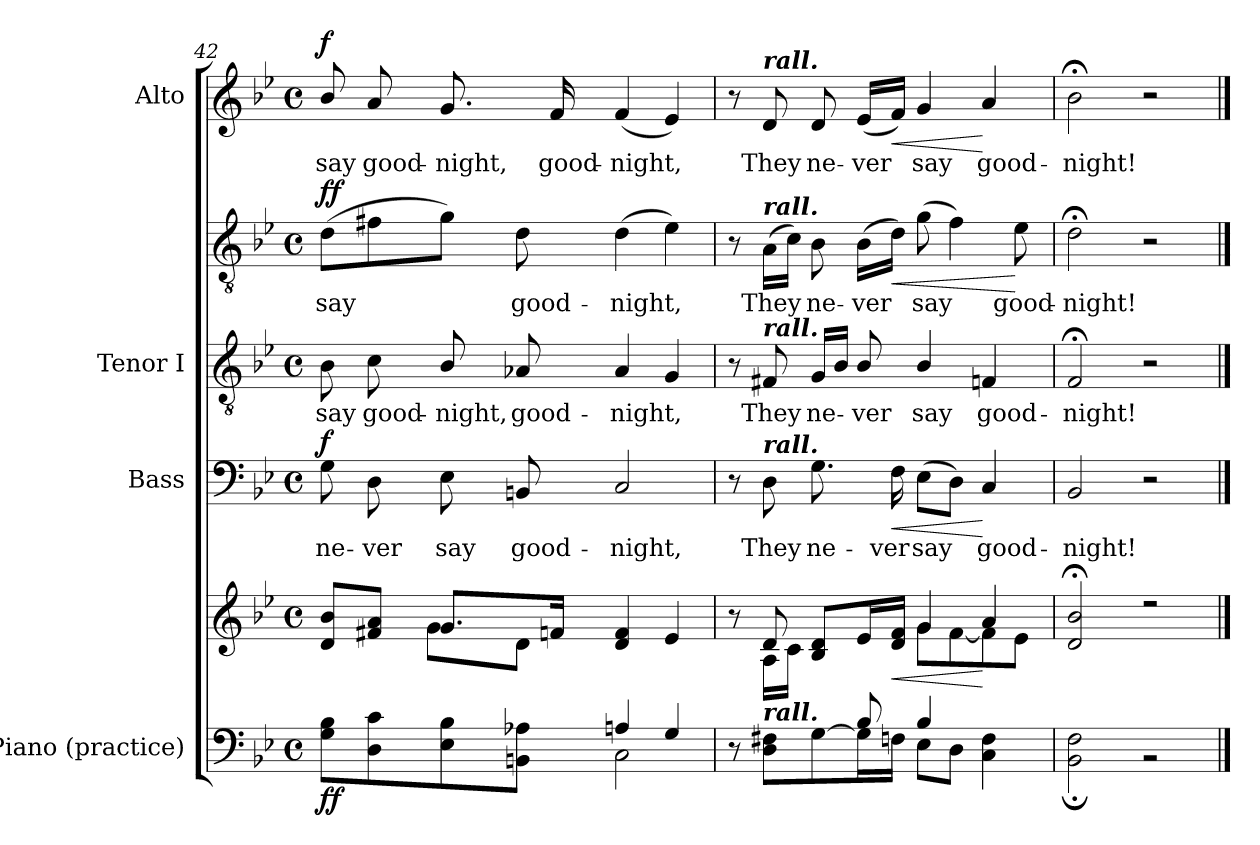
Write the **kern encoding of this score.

**kern	**kern	**dynam	**kern	**text	**dynam	**kern	**text	**kern	**text	**dynam	**kern	**text	**dynam
*part4	*part4	*part4	*part3	*part3	*part3	*part2	*part2	*part2	*part2	*part2	*part1	*part1	*part1
*staff6	*staff5	*staff5/6	*staff4	*staff4	*staff4	*staff3	*staff3	*staff2	*staff2	*staff2/3	*staff1	*staff1	*staff1
*I"Piano (practice)	*	*	*I"Bass	*	*	*I"Tenor I	*	*	*	*	*I"Alto	*	*
*	*	*	*I'B	*	*	*I'T	*	*	*	*	*I'A	*	*
!!LO:LB:g=z
*clefF4	*clefG2	*	*clefF4	*	*	*clefGv2	*	*clefGv2	*	*	*clefG2	*	*
*k[b-e-]	*k[b-e-]	*	*k[b-e-]	*	*	*k[b-e-]	*	*k[b-e-]	*	*	*k[b-e-]	*	*
*B-:	*B-:	*	*B-:	*	*	*B-:	*	*B-:	*	*	*B-:	*	*
*M4/4	*M4/4	*	*M4/4	*	*	*M4/4	*	*M4/4	*	*	*M4/4	*	*
*met(c)	*met(c)	*	*met(c)	*	*	*met(c)	*	*met(c)	*	*	*met(c)	*	*
=42	=42	=42	=42	=42	=42	=42	=42	=42	=42	=42	=42	=42	=42
*^	*^	*	*	*	*	*	*	*	*	*	*	*	*
!	!	!	!	!LO:DY:b=2	!	!LO:LY:b	!	!	!LO:LY:b	!	!LO:LY:b	!	!	!LO:LY:b	!
!	!	!	!	!LO:DY:n=1:b	!	!	!LO:DY:b	!	!	!	!	!LO:DY:b=2	!	!	!
!	!	!	!	!	!	!	!	!	!	!	!	!LO:DY:n=1:b	!	!	!LO:DY:b
2ryy	8G\ 8B-\L	8d/ 8b-/L	4ryy	f f	8G	ne-	f	8B-	say	(>8dL	say	f f	8b-/	say	f
!	!	!	!	!	!	!LO:LY:b	!	!	!LO:LY:b	!	!	!	!	!LO:LY:b	!
.	8D\ 8c\	8f#X 8aJ	.	.	8D	-ver	.	8c	good-	8f#X	.	.	8a	good-	.
!	!	!	!	!	!	!LO:LY:b	!	!	!LO:LY:b	!	!	!	!	!LO:LY:b	!
.	8E-\ 8B-\	8.gL	8g\L	.	8E-	say	.	8B-/	-night,	8gJ)	.	.	8.g	-night,	.
!	!	!	!	!	!	!LO:LY:b	!	!	!LO:LY:b	!	!LO:LY:b	!	!	!	!
.	8BBn\ 8A-X\J	.	8d\J	.	8BBn	good-	.	8A-X	good-	8d	good-	.	.	.	.
!	!	!	!	!	!	!	!	!	!	!	!	!	!	!LO:LY:b	!
.	.	16fnJ	.	.	.	.	.	.	.	.	.	.	16f	good-	.
!	!	!	!	!	!	!LO:LY:b	!	!	!LO:LY:b	!	!LO:LY:b	!	!	!LO:LY:b	!
4A/	2C\	4d 4f	2ryy	.	2C	-night,	.	4A-	-night,	(>4d	-night,	.	(<4f	-night,	.
4G/	.	4e-	.	.	.	.	.	4G	.	4e-)	.	.	4e-)	.	.
=43	=43	=43	=43	=43	=43	=43	=43	=43	=43	=43	=43	=43	=43	=43	=43
4.ryy	8r	8r	8ryy	.	8r	.	.	8r	.	8r	.	.	8r	.	.
!	!	!	!	!	!	!	!	!	!	!	!	!	!LO:TX:a:Bi:t=rall.	!	!
!	!	!	!	!	!	!	!	!	!	!LO:TX:a:Bi:t=rall.	!	!	!	!	!
!	!	!	!	!	!	!	!	!LO:TX:a:Bi:t=rall.	!	!	!	!	!	!	!
!	!	!	!	!	!LO:TX:a:Bi:t=rall.	!	!	!	!	!	!	!	!	!	!
!	!LO:TX:a:Bi:t=rall.	!	!	!	!	!	!	!	!	!	!	!	!	!	!
!	!	!	!	!	!	!LO:LY:b	!	!	!LO:LY:b	!	!LO:LY:b	!	!	!LO:LY:b	!
.	8D\ 8F#X\L	8d	16A\LL	.	8D	They	.	8F#X	-They	(>16ALL	They	.	8d	They	.
.	.	.	16c\JJ	.	.	.	.	.	.	16cJJ)	.	.	.	.	.
!	!	!	!	!	!	!LO:LY:b	!	!	!LO:LY:b	!	!LO:LY:b	!	!	!LO:LY:b	!
.	[8G\	8B- 8dL	4ryy	.	8.G	ne-	.	16GLL	ne-	8B-	ne-	.	8d	ne-	.
.	.	.	.	.	.	.	.	16B-JJ	.	.	.	.	.	.	.
!	!	!	!	!	!	!	!	!	!LO:LY:b	!	!LO:LY:b	!	!	!LO:LY:b	!
8B-/	16G\L]	16e-L	.	.	.	.	.	8B-/	ver	(>16B-LL	-ver	.	(<16e-LL	-ver	.
!	!	!	!	!LO:HP:b	!	!LO:LY:b	!LO:HP:b	!	!	!	!	!LO:HP:b	!	!	!LO:HP:b
.	16Fn\JJ	16d 16fJJ	.	<	16F	-ver	<	.	.	16dJJ)	.	<	16fJJ)	.	<
!	!	!	!	!	!	!LO:LY:b	!	!	!LO:LY:b	!	!LO:LY:b	!	!	!LO:LY:b	!
4B-/	8E-\L	4g	8g\L	.	(>8E-L	say	.	4B-/	say	(>8g	say	.	4g	say	.
.	8D\J	.	[8f\	.	8DJ)	.	.	.	.	4f)	.	.	.	.	.
!	!	!	!	!	!	!LO:LY:b	!	!	!LO:LY:b	!	!	!	!	!LO:LY:b	!
4ryy	4C\ 4F\	4a	8f\]	[	4C	good-	[	4Fn	good-	.	.	.	4a	good-	[
!	!	!	!	!	!	!	!	!	!	!	!LO:LY:b	!	!	!	!
.	.	.	8e-\J	.	.	.	.	.	.	8e-	good-	[	.	.	.
=44	=44	=44	=44	=44	=44	=44	=44	=44	=44	=44	=44	=44	=44	=44	=44
!	!	!	!	!	!	!LO:LY:b	!	!	!LO:LY:b	!	!LO:LY:b	!	!	!LO:LY:b	!
1ryy	2BB-\; 2F\;	2d;< 2b-;<	1ryy	.	2BB-	-night!	.	2F;<	night!	2d;<	-night!	.	2b-;<	-night!	.
.	2r	2r	.	.	2r	.	.	2r	.	2r	.	.	2r	.	.
*v	*v	*	*	*	*	*	*	*	*	*	*	*	*	*	*
*	*v	*v	*	*	*	*	*	*	*	*	*	*	*	*
==	==	==	==	==	==	==	==	==	==	==	==	==	==
*-	*-	*-	*-	*-	*-	*-	*-	*-	*-	*-	*-	*-	*-
